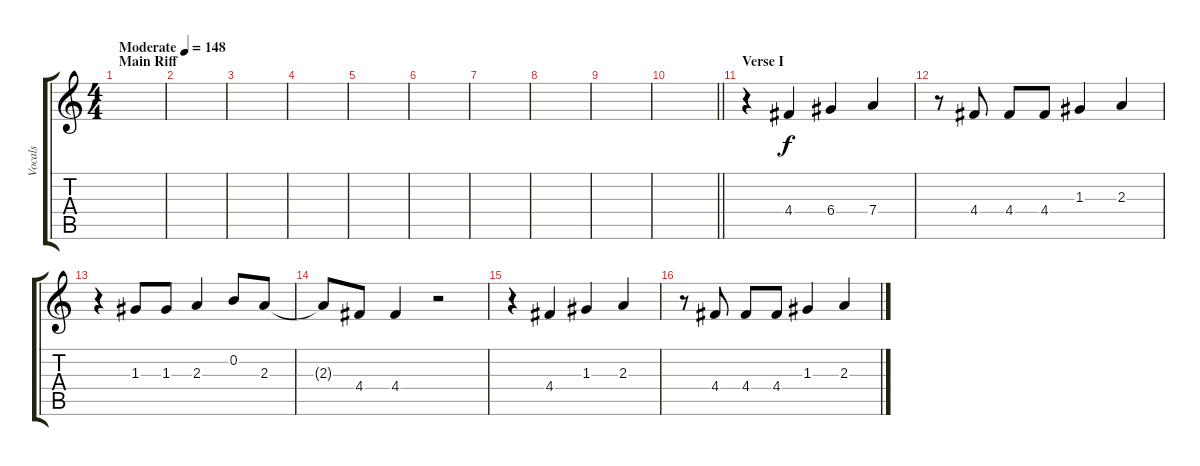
\track ("Vocals" "Vocals") {instrument electricguitarjazz}
\staff {score tabs}
\tuning (E4 B3 G3 D3 A2 E2) {hide}
\ts (4 4)
\section ("" "Main Riff")
\tempo (148 "Moderate")
\clef g2
\ks c
|
|
|
|
|
|
|
|
|
\barLineRight lightlight
|
\section ("" "Verse I")
r.4 4.4.4 6.4.4 7.4.4 |
r.8 4.4.8 4.4.8 4.4.8 1.3.4 2.3.4 |
r.4 1.3.8 1.3.8 2.3.4 0.2.8 2.3.8 |
2.3{t}.8 4.4.8 4.4.4 r.2 |
r.4 4.4.4 1.3.4 2.3.4 |
r.8 4.4.8 4.4.8 4.4.8 1.3.4 2.3.4
